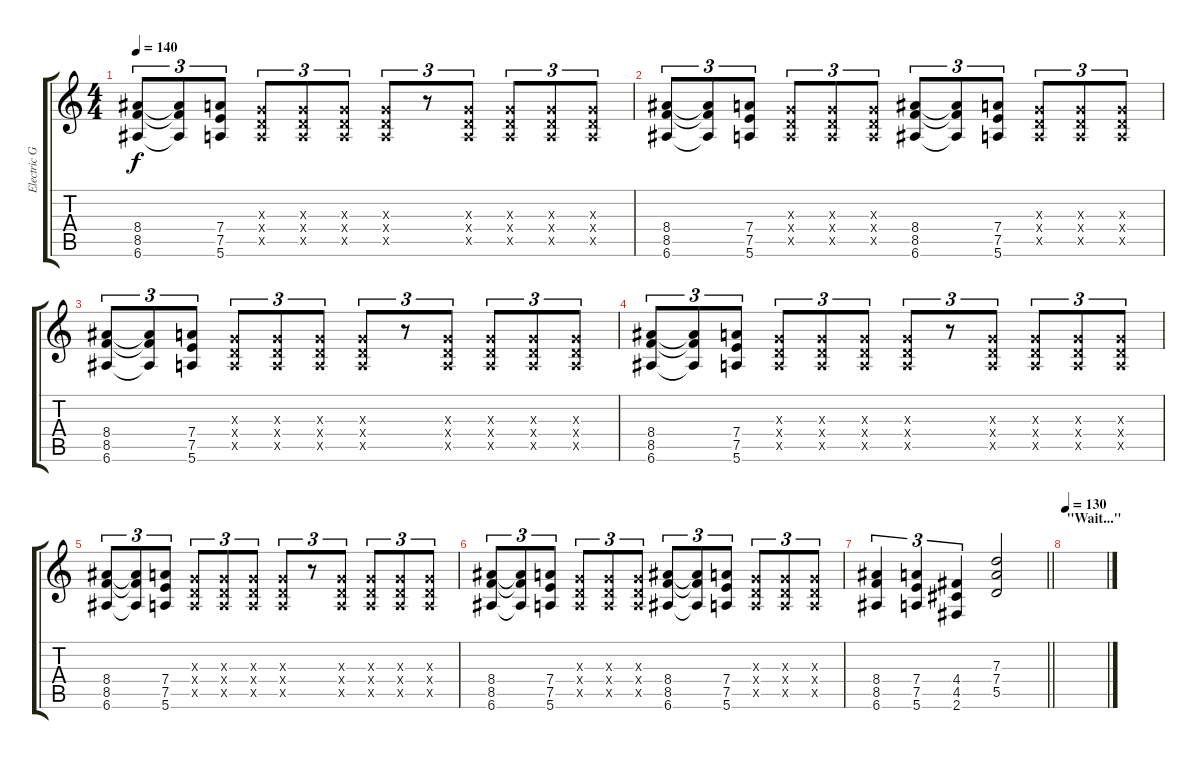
\track ("Electric Guitar" "Electric G") {instrument distortionguitar}
\staff {score tabs}
\tuning (E4 B3 G3 D3 A2 E2) {hide}
\ts (4 4)
\tempo 140
\clef g2
\ks c
(8.4 8.5 6.6).8{tu (3 2) dy f} (8.4{t} 8.5{t} 6.6{t}).8{tu (3 2)} (7.4 7.5 5.6).8{tu (3 2)} (0.3{x} 0.4{x} 0.5{x}).8{tu (3 2)} (0.3{x} 0.4{x} 0.5{x}).8{tu (3 2)} (0.3{x} 0.4{x} 0.5{x}).8{tu (3 2)} (0.3{x} 0.4{x} 0.5{x}).8{tu (3 2)} r.8{tu (3 2)} (0.3{x} 0.4{x} 0.5{x}).8{tu (3 2)} (0.3{x} 0.4{x} 0.5{x}).8{tu (3 2)} (0.3{x} 0.4{x} 0.5{x}).8{tu (3 2)} (0.3{x} 0.4{x} 0.5{x}).8{tu (3 2)} |
(8.4 8.5 6.6).8{tu (3 2)} (8.4{t} 8.5{t} 6.6{t}).8{tu (3 2)} (7.4 7.5 5.6).8{tu (3 2)} (0.3{x} 0.4{x} 0.5{x}).8{tu (3 2)} (0.3{x} 0.4{x} 0.5{x}).8{tu (3 2)} (0.3{x} 0.4{x} 0.5{x}).8{tu (3 2)} (8.4 8.5 6.6).8{tu (3 2)} (8.4{t} 8.5{t} 6.6{t}).8{tu (3 2)} (7.4 7.5 5.6).8{tu (3 2)} (0.3{x} 0.4{x} 0.5{x}).8{tu (3 2)} (0.3{x} 0.4{x} 0.5{x}).8{tu (3 2)} (0.3{x} 0.4{x} 0.5{x}).8{tu (3 2)} |
(8.4 8.5 6.6).8{tu (3 2)} (8.4{t} 8.5{t} 6.6{t}).8{tu (3 2)} (7.4 7.5 5.6).8{tu (3 2)} (0.3{x} 0.4{x} 0.5{x}).8{tu (3 2)} (0.3{x} 0.4{x} 0.5{x}).8{tu (3 2)} (0.3{x} 0.4{x} 0.5{x}).8{tu (3 2)} (0.3{x} 0.4{x} 0.5{x}).8{tu (3 2)} r.8{tu (3 2)} (0.3{x} 0.4{x} 0.5{x}).8{tu (3 2)} (0.3{x} 0.4{x} 0.5{x}).8{tu (3 2)} (0.3{x} 0.4{x} 0.5{x}).8{tu (3 2)} (0.3{x} 0.4{x} 0.5{x}).8{tu (3 2)} |
(8.4 8.5 6.6).8{tu (3 2)} (8.4{t} 8.5{t} 6.6{t}).8{tu (3 2)} (7.4 7.5 5.6).8{tu (3 2)} (0.3{x} 0.4{x} 0.5{x}).8{tu (3 2)} (0.3{x} 0.4{x} 0.5{x}).8{tu (3 2)} (0.3{x} 0.4{x} 0.5{x}).8{tu (3 2)} (0.3{x} 0.4{x} 0.5{x}).8{tu (3 2)} r.8{tu (3 2)} (0.3{x} 0.4{x} 0.5{x}).8{tu (3 2)} (0.3{x} 0.4{x} 0.5{x}).8{tu (3 2)} (0.3{x} 0.4{x} 0.5{x}).8{tu (3 2)} (0.3{x} 0.4{x} 0.5{x}).8{tu (3 2)} |
(8.4 8.5 6.6).8{tu (3 2)} (8.4{t} 8.5{t} 6.6{t}).8{tu (3 2)} (7.4 7.5 5.6).8{tu (3 2)} (0.3{x} 0.4{x} 0.5{x}).8{tu (3 2)} (0.3{x} 0.4{x} 0.5{x}).8{tu (3 2)} (0.3{x} 0.4{x} 0.5{x}).8{tu (3 2)} (0.3{x} 0.4{x} 0.5{x}).8{tu (3 2)} r.8{tu (3 2)} (0.3{x} 0.4{x} 0.5{x}).8{tu (3 2)} (0.3{x} 0.4{x} 0.5{x}).8{tu (3 2)} (0.3{x} 0.4{x} 0.5{x}).8{tu (3 2)} (0.3{x} 0.4{x} 0.5{x}).8{tu (3 2)} |
(8.4 8.5 6.6).8{tu (3 2)} (8.4{t} 8.5{t} 6.6{t}).8{tu (3 2)} (7.4 7.5 5.6).8{tu (3 2)} (0.3{x} 0.4{x} 0.5{x}).8{tu (3 2)} (0.3{x} 0.4{x} 0.5{x}).8{tu (3 2)} (0.3{x} 0.4{x} 0.5{x}).8{tu (3 2)} (8.4 8.5 6.6).8{tu (3 2)} (8.4{t} 8.5{t} 6.6{t}).8{tu (3 2)} (7.4 7.5 5.6).8{tu (3 2)} (0.3{x} 0.4{x} 0.5{x}).8{tu (3 2)} (0.3{x} 0.4{x} 0.5{x}).8{tu (3 2)} (0.3{x} 0.4{x} 0.5{x}).8{tu (3 2)} |
\barLineRight lightlight
(8.4 8.5 6.6).4{tu (3 2)} (7.4 7.5 5.6).4{tu (3 2)} (4.4 4.5 2.6).4{tu (3 2)} (7.3 7.4 5.5).2 |
\section ("" "\"Wait...\"")
\tempo 130
